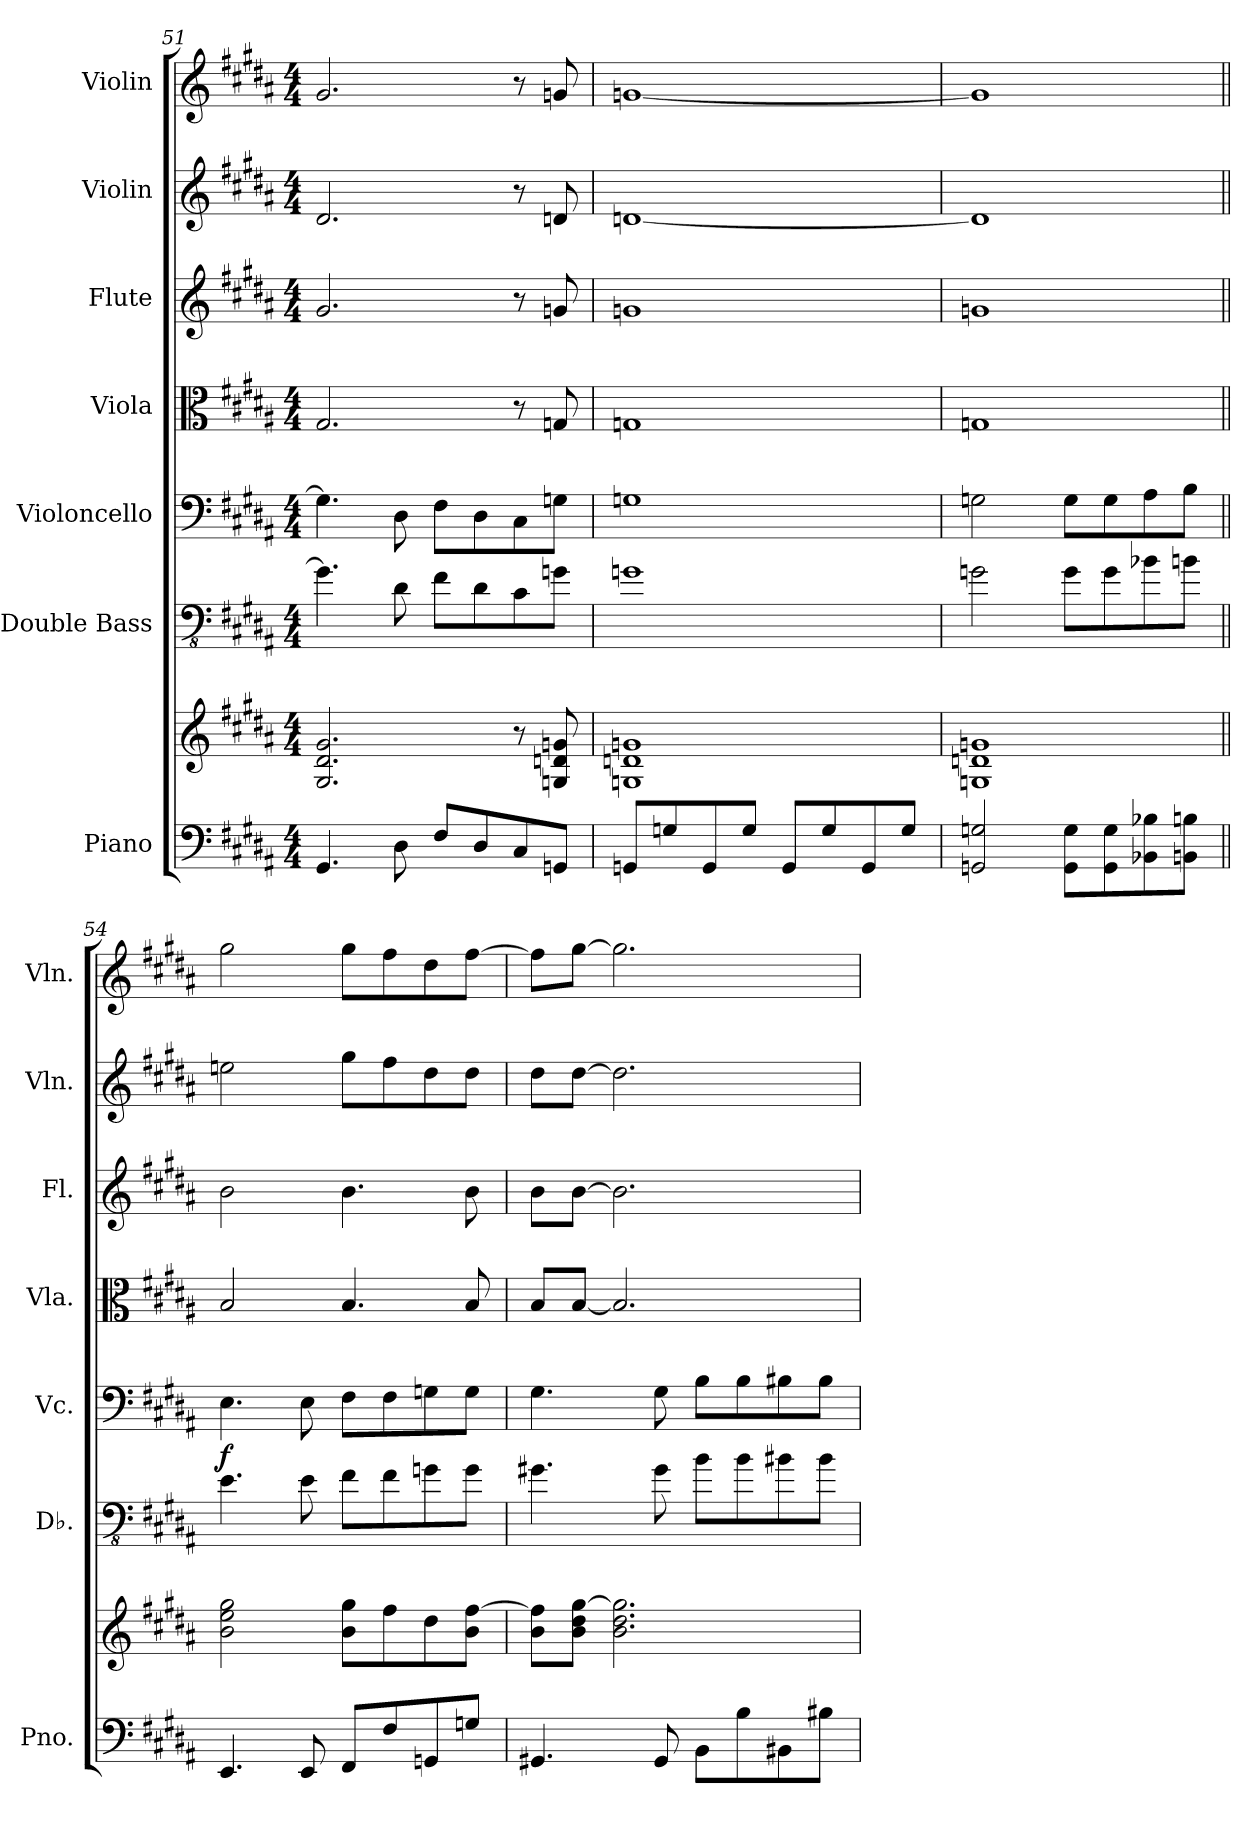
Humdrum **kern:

**kern	**kern	**kern	**kern	**dynam	**kern	**kern	**kern	**kern
*part7	*part7	*part6	*part5	*part5	*part4	*part3	*part2	*part1
*staff8	*staff7	*staff6	*staff5	*staff5	*staff4	*staff3	*staff2	*staff1
*I"Piano	*	*I"Double Bass	*I"Violoncello	*	*I"Viola	*I"Flute	*I"Violin	*I"Violin
*I'Pno.	*	*I'Db.	*I'Vc.	*	*I'Vla.	*I'Fl.	*I'Vln.	*I'Vln.
!!LO:PB:g=z
*clefF4	*clefG2	*clefFv4	*clefF4	*	*clefC3	*clefG2	*clefG2	*clefG2
*	*	*ITrd7c12	*	*	*	*	*	*
*k[f#c#g#d#a#]	*k[f#c#g#d#a#]	*k[f#c#g#d#a#]	*k[f#c#g#d#a#]	*	*k[f#c#g#d#a#]	*k[f#c#g#d#a#]	*k[f#c#g#d#a#]	*k[f#c#g#d#a#]
*M4/4	*M4/4	*M4/4	*M4/4	*	*M4/4	*M4/4	*M4/4	*M4/4
=51	=51	=51	=51	=51	=51	=51	=51	=51
4.GG#/	2.G#/ 2.d#/ 2.g#/	4.GG#\]	4.G#\]	.	2.G#/	2.g#/	2.d#/	2.g#/
8D#\	.	8DD#\	8D#\	.	.	.	.	.
8F#/L	.	8FF#\L	8F#\L	.	.	.	.	.
8D#/	.	8DD#\	8D#\	.	.	.	.	.
8C#/	8r	8CC#\	8C#\	.	8r	8r	8r	8r
8GGn/J	8Gn/ 8dn/ 8gn/	8GGn\J	8Gn\J	.	8Gn/	8gn/	8dn/	8gn/
=52	=52	=52	=52	=52	=52	=52	=52	=52
8GGn/L	1Gn 1dn 1gn	1GGn	1Gn	.	1Gn	1gn	[1dn	[1gn
8Gn/	.	.	.	.	.	.	.	.
8GG/	.	.	.	.	.	.	.	.
8G/J	.	.	.	.	.	.	.	.
8GG/L	.	.	.	.	.	.	.	.
8G/	.	.	.	.	.	.	.	.
8GG/	.	.	.	.	.	.	.	.
8G/J	.	.	.	.	.	.	.	.
=53	=53	=53	=53	=53	=53	=53	=53	=53
2GGn/ 2Gn/	1Gn 1dn 1gn	2GGn\	2Gn\	.	1Gn	1gn	1d]	1g]
8GG\ 8G\L	.	8GG\L	8G\L	.	.	.	.	.
8GG\ 8G\	.	8GG\	8G\	.	.	.	.	.
8BB-X\ 8B-X\	.	8BB-X\	8A#\	.	.	.	.	.
8BBn\ 8Bn\J	.	8BBn\J	8B\J	.	.	.	.	.
=54||	=54||	=54||	=54||	=54||	=54||	=54||	=54||	=54||
!	!	!	!	!LO:DY:b	!	!	!	!
4.EE/	2b\ 2ee\ 2gg#\	4.EE\	4.E\	f	2B/	2b\	2een\	2gg#\
8EE/	.	8EE\	8E\	.	.	.	.	.
8FF#/L	8b\ 8gg#\L	8FF#\L	8F#\L	.	4.B/	4.b\	8gg#\L	8gg#\L
8F#/	8ff#\	8FF#\	8F#\	.	.	.	8ff#\	8ff#\
8GGn/	8dd#\	8GGn\	8Gn\	.	.	.	8dd#\	8dd#\
8Gn/J	8b\ [8ff#\J	8GG\J	8G\J	.	8B/	8b\	8dd#\J	[8ff#\J
!!LO:PB:g=z
=55	=55	=55	=55	=55	=55	=55	=55	=55
4.GG#X/	8b\ 8ff#\]L	4.GG#X\	4.G#\	.	8B/L	8b\L	8dd#\L	8ff#\L]
.	8b\ 8dd#\ [8gg#\J	.	.	.	[8B/J	[8b\J	[8dd#\J	[8gg#\J
.	2.b\ 2.dd#\ 2.gg#\]	.	.	.	2.B/]	2.b\]	2.dd#\]	2.gg#\]
8GG#/	.	8GG#\	8G#\	.	.	.	.	.
8BB\L	.	8BB\L	8B\L	.	.	.	.	.
8B\	.	8BB\	8B\	.	.	.	.	.
8BB#X\	.	8BB#X\	8B#X\	.	.	.	.	.
8B#X\J	.	8BB#\J	8B#\J	.	.	.	.	.
=	=	=	=	=	=	=	=	=
*-	*-	*-	*-	*-	*-	*-	*-	*-
